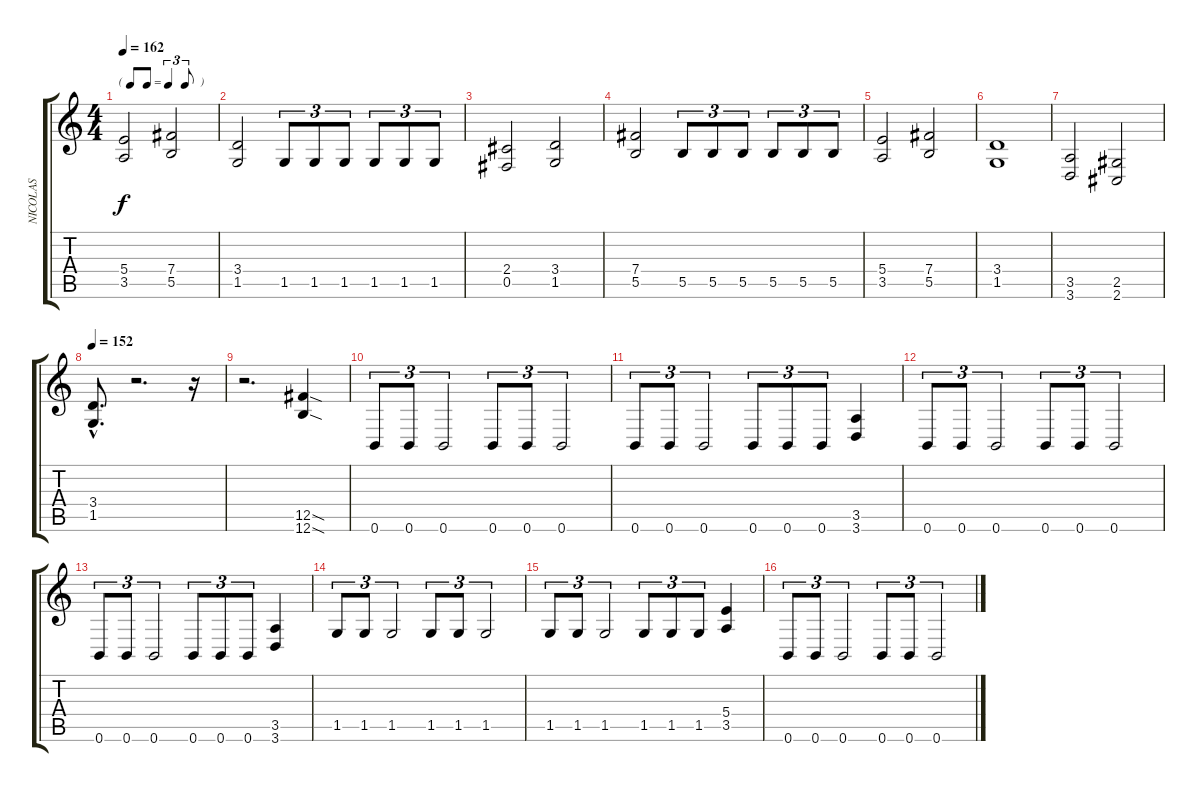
\track ("NICOLAS" "NICOLAS") {instrument overdrivenguitar}
\staff {score tabs}
\tuning (Db4 Ab3 E3 B2 Gb2 B1) {hide}
\ts (4 4)
\tf triplet8th
\tempo 162
\clef g2
\ks c
(5.4 3.5).2{dy f} (7.4 5.5).2 |
(3.4 1.5).2 1.5.8{tu (3 2)} 1.5.8{tu (3 2)} 1.5.8{tu (3 2)} 1.5.8{tu (3 2)} 1.5.8{tu (3 2)} 1.5.8{tu (3 2)} |
(2.4 0.5).2 (3.4 1.5).2 |
(7.4 5.5).2 5.5.8{tu (3 2)} 5.5.8{tu (3 2)} 5.5.8{tu (3 2)} 5.5.8{tu (3 2)} 5.5.8{tu (3 2)} 5.5.8{tu (3 2)} |
(5.4 3.5).2 (7.4 5.5).2 |
(3.4 1.5).1 |
(3.5 3.6).2 (2.5 2.6).2 |
\tempo 152
(3.4{hac} 1.5{hac}).8{d} r.2{d} r.16 |
r.2{d} (12.5{sod} 12.6{sod}).4 |
0.6.8{tu (3 2)} 0.6.8{tu (3 2)} 0.6.2{tu (3 2)} 0.6.8{tu (3 2)} 0.6.8{tu (3 2)} 0.6.2{tu (3 2)} |
0.6.8{tu (3 2)} 0.6.8{tu (3 2)} 0.6.2{tu (3 2)} 0.6.8{tu (3 2)} 0.6.8{tu (3 2)} 0.6.8{tu (3 2)} (3.5 3.6).4 |
0.6.8{tu (3 2)} 0.6.8{tu (3 2)} 0.6.2{tu (3 2)} 0.6.8{tu (3 2)} 0.6.8{tu (3 2)} 0.6.2{tu (3 2)} |
0.6.8{tu (3 2)} 0.6.8{tu (3 2)} 0.6.2{tu (3 2)} 0.6.8{tu (3 2)} 0.6.8{tu (3 2)} 0.6.8{tu (3 2)} (3.5 3.6).4 |
1.5.8{tu (3 2)} 1.5.8{tu (3 2)} 1.5.2{tu (3 2)} 1.5.8{tu (3 2)} 1.5.8{tu (3 2)} 1.5.2{tu (3 2)} |
1.5.8{tu (3 2)} 1.5.8{tu (3 2)} 1.5.2{tu (3 2)} 1.5.8{tu (3 2)} 1.5.8{tu (3 2)} 1.5.8{tu (3 2)} (5.4 3.5).4 |
0.6.8{tu (3 2)} 0.6.8{tu (3 2)} 0.6.2{tu (3 2)} 0.6.8{tu (3 2)} 0.6.8{tu (3 2)} 0.6.2{tu (3 2)}
